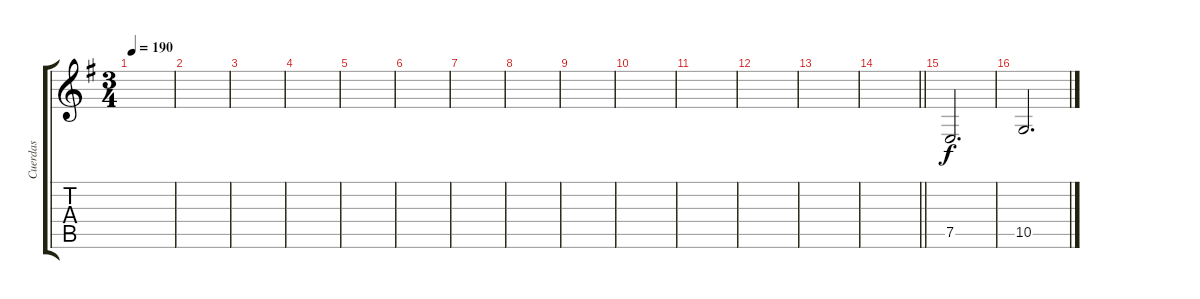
\track ("Cuerdas" "Cuerdas") {instrument cello}
\staff {score tabs}
\tuning (E4 B3 G3 D3 A2 E2) {hide}
\ts (3 4)
\tempo 190
\clef g2
\ks g
|
|
|
|
|
|
|
|
|
|
|
|
|
\barLineRight lightlight
|
7.5.2{d dy f} |
10.5.2{d}
